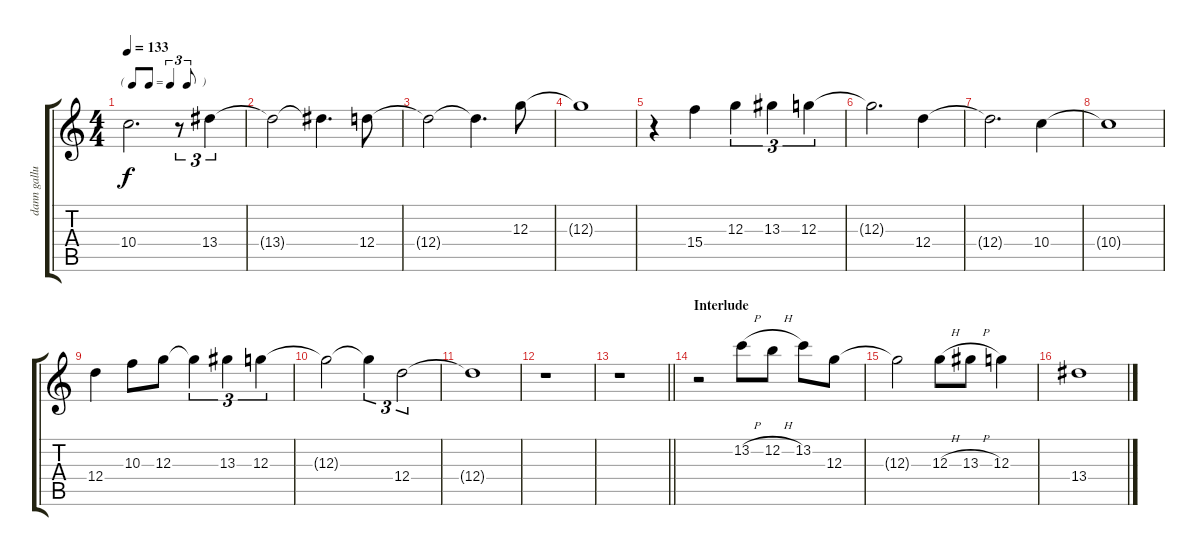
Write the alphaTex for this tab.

\track ("dann gallucci" "dann gallu") {instrument electricguitarjazz}
\staff {score tabs}
\tuning (E4 B3 G3 D3 A2 E2) {hide}
\ts (4 4)
\tf triplet8th
\tempo 133
\clef g2
\ks c
10.4{t}.2{d dy f} r.8{tu (3 2)} 13.4.4{tu (3 2)} |
13.4{t}.2 13.4{t}.4{d} 12.4.8 |
12.4{t}.2 12.4{t}.4{d} 12.3.8 |
12.3{t}.1 |
r.4 15.4.4 12.3.4{tu (3 2)} 13.3.4{tu (3 2)} 12.3.4{tu (3 2)} |
12.3{t}.2{d} 12.4.4 |
12.4{t}.2{d} 10.4.4 |
10.4{t}.1 |
12.4.4 10.3.8 12.3.8 12.3{t}.4{tu (3 2)} 13.3.4{tu (3 2)} 12.3.4{tu (3 2)} |
12.3{t}.2 12.3{t}.4{tu (3 2)} 12.4.2{tu (3 2)} |
12.4{t}.1 |
r.1 |
\barLineRight lightlight
r.1 |
\section ("" "Interlude")
r.2 13.2{h}.8 12.2{h}.8 13.2.8 12.3.8 |
12.3{t}.2 12.3{h}.8 13.3{h}.8 12.3.4 |
13.4.1
